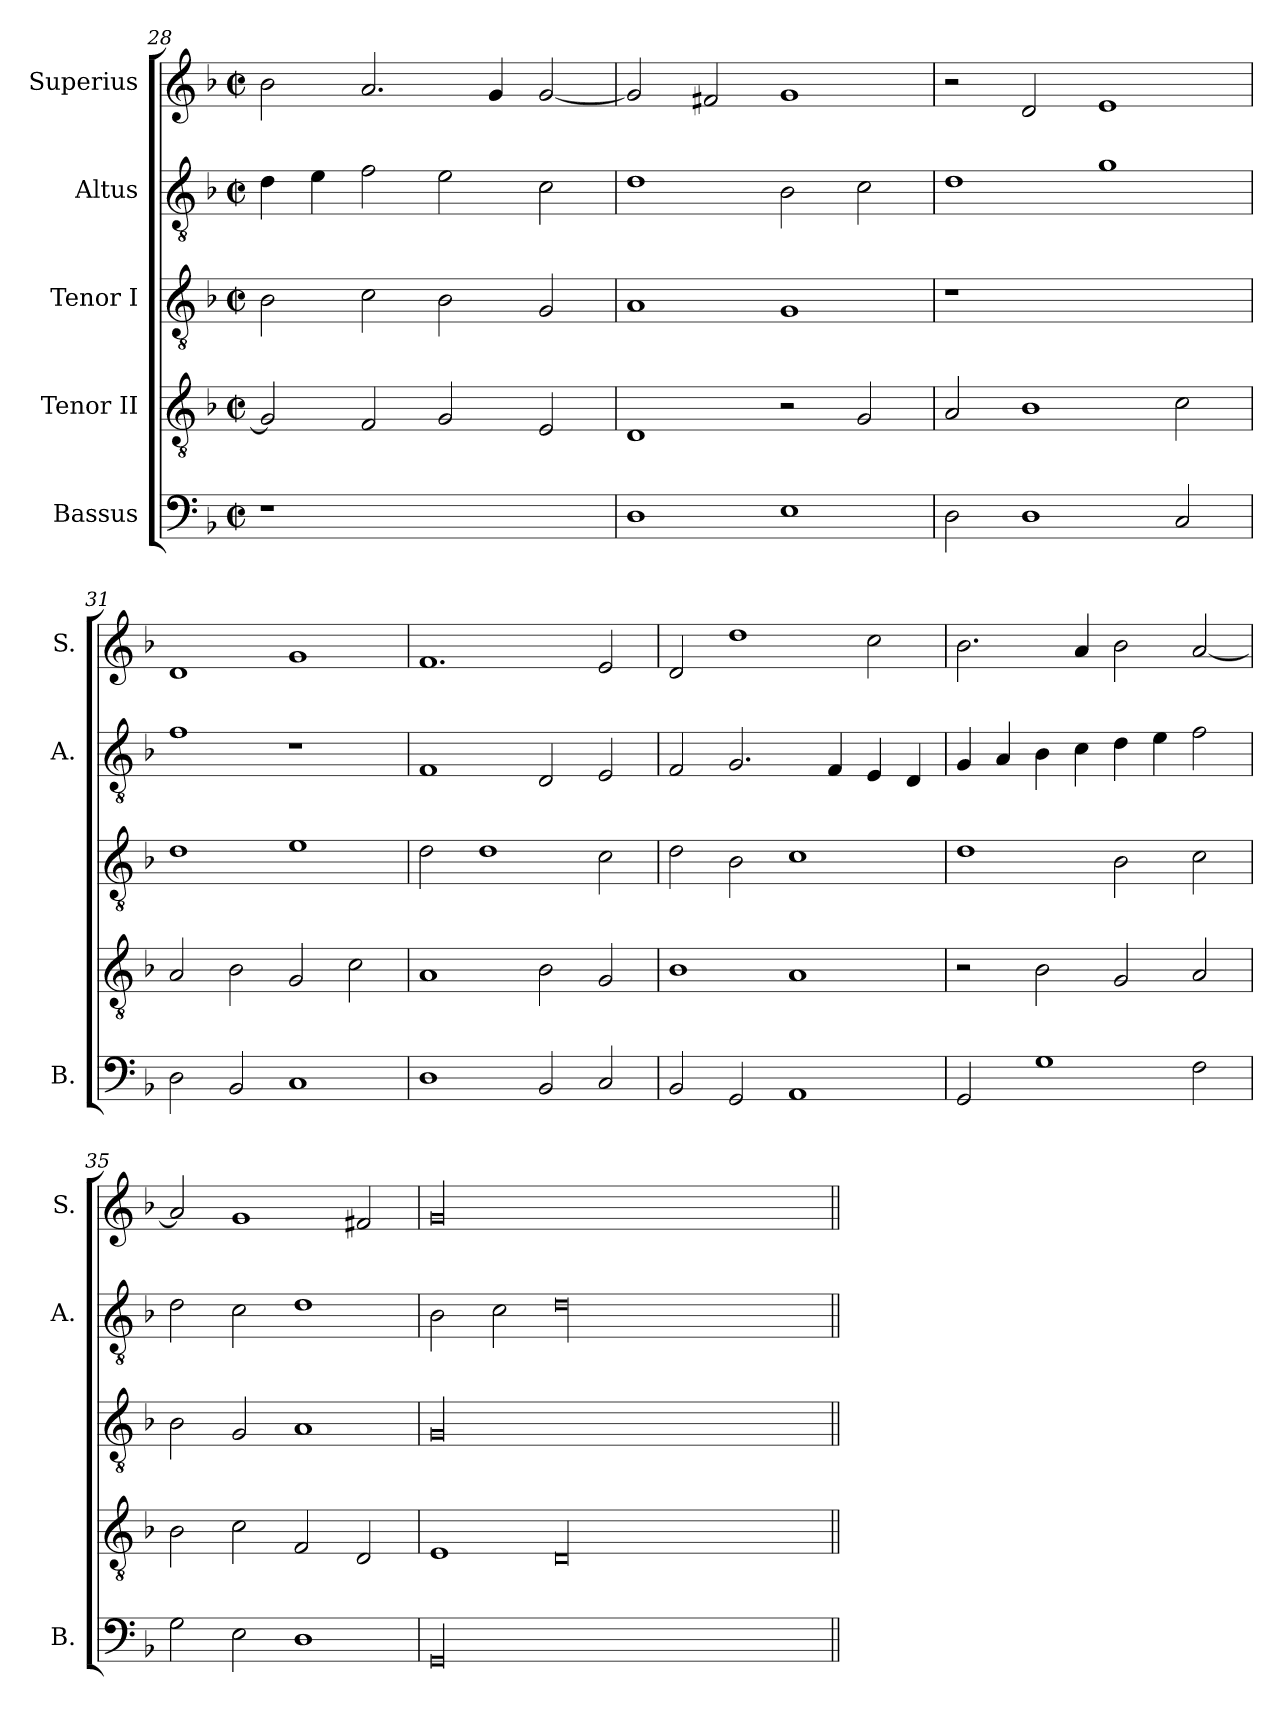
**kern	**kern	**kern	**kern	**kern
*part5	*part4	*part3	*part2	*part1
*staff5	*staff4	*staff3	*staff2	*staff1
*I"Bassus	*I"Tenor II	*I"Tenor I	*I"Altus	*I"Superius
*I'B.	*	*	*I'A.	*I'S.
*clefF4	*clefGv2	*clefGv2	*clefGv2	*clefG2
*	*ITrd7c12	*ITrd7c12	*ITrd7c12	*
*k[b-]	*k[b-]	*k[b-]	*k[b-]	*k[b-]
*F:	*F:	*F:	*F:	*F:
*M2/2	*M2/2	*M2/2	*M2/2	*M2/2
*met(c|)	*met(c|)	*met(c|)	*met(c|)	*met(c|)
=28	=28	=28	=28	=28
!LO:N:vis=1	!	!	!	!
1r	2GGi/]	2BB-i\	4Di\	2b-i\
.	.	.	4Ei\	.
.	2FFi/	2Ci\	2Fi\	2.ai/
1ryy	2GGi/	2BB-i\	2Ei\	.
.	.	.	.	4gi/
.	2EEi/	2GGi/	2Ci\	[<2gi/
=29	=29	=29	=29	=29
1Di	1DDi	1AAi	1Di	2gi/]
.	.	.	.	2f#Xi/
1Ei	2r	1GGi	2BB-i\	1gi
.	2GGi/	.	2Ci\	.
!!LO:PB:g=z
=30	=30	=30	=30	=30
!	!	!LO:N:vis=1	!	!
2Di\	2AAi/	1r	1Di	2r
1Di	1BB-i	.	.	2di/
.	.	1ryy	1Gi	1ei
2Ci/	2Ci\	.	.	.
=31	=31	=31	=31	=31
2Di\	2AAi/	1Di	1Fi	1di
2BB-i/	2BB-i\	.	.	.
1Ci	2GGi/	1Ei	1r	1gi
.	2Ci\	.	.	.
=32	=32	=32	=32	=32
1Di	1AAi	2Di\	1FFi	1.fi
.	.	1Di	.	.
2BB-i/	2BB-i\	.	2DDi/	.
2Ci/	2GGi/	2Ci\	2EEi/	2ei/
=33	=33	=33	=33	=33
2BB-i/	1BB-i	2Di\	2FFi/	2di/
2GGi/	.	2BB-i\	2.GGi/	1ddi
1AAi	1AAi	1Ci	.	.
.	.	.	4FFi/	.
.	.	.	4EEi/	2cci\
.	.	.	4DDi/	.
!!LO:LB:g=z
=34	=34	=34	=34	=34
2GGi/	2r	1Di	4GGi/	2.b-i\
.	.	.	4AAi/	.
1Gi	2BB-i\	.	4BB-i\	.
.	.	.	4Ci\	4ai/
.	2GGi/	2BB-i\	4Di\	2b-i\
.	.	.	4Ei\	.
2Fi\	2AAi/	2Ci\	2Fi\	[<2ai/
=35	=35	=35	=35	=35
2Gi\	2BB-i\	2BB-i\	2Di\	2ai/]
2Ei\	2Ci\	2GGi/	2Ci\	1gi
1Di	2FFi/	1AAi	1Di	.
.	2DDi/	.	.	2f#Xi/
=36	=36	=36	=36	=36
00GGi	1EEi	00GGi	2BB-i\	00gi
.	.	.	2Ci\	.
.	00DDi	.	00Di	.
1ryy	.	1ryy	.	1ryy
=||	=||	=||	=||	=||
*-	*-	*-	*-	*-
